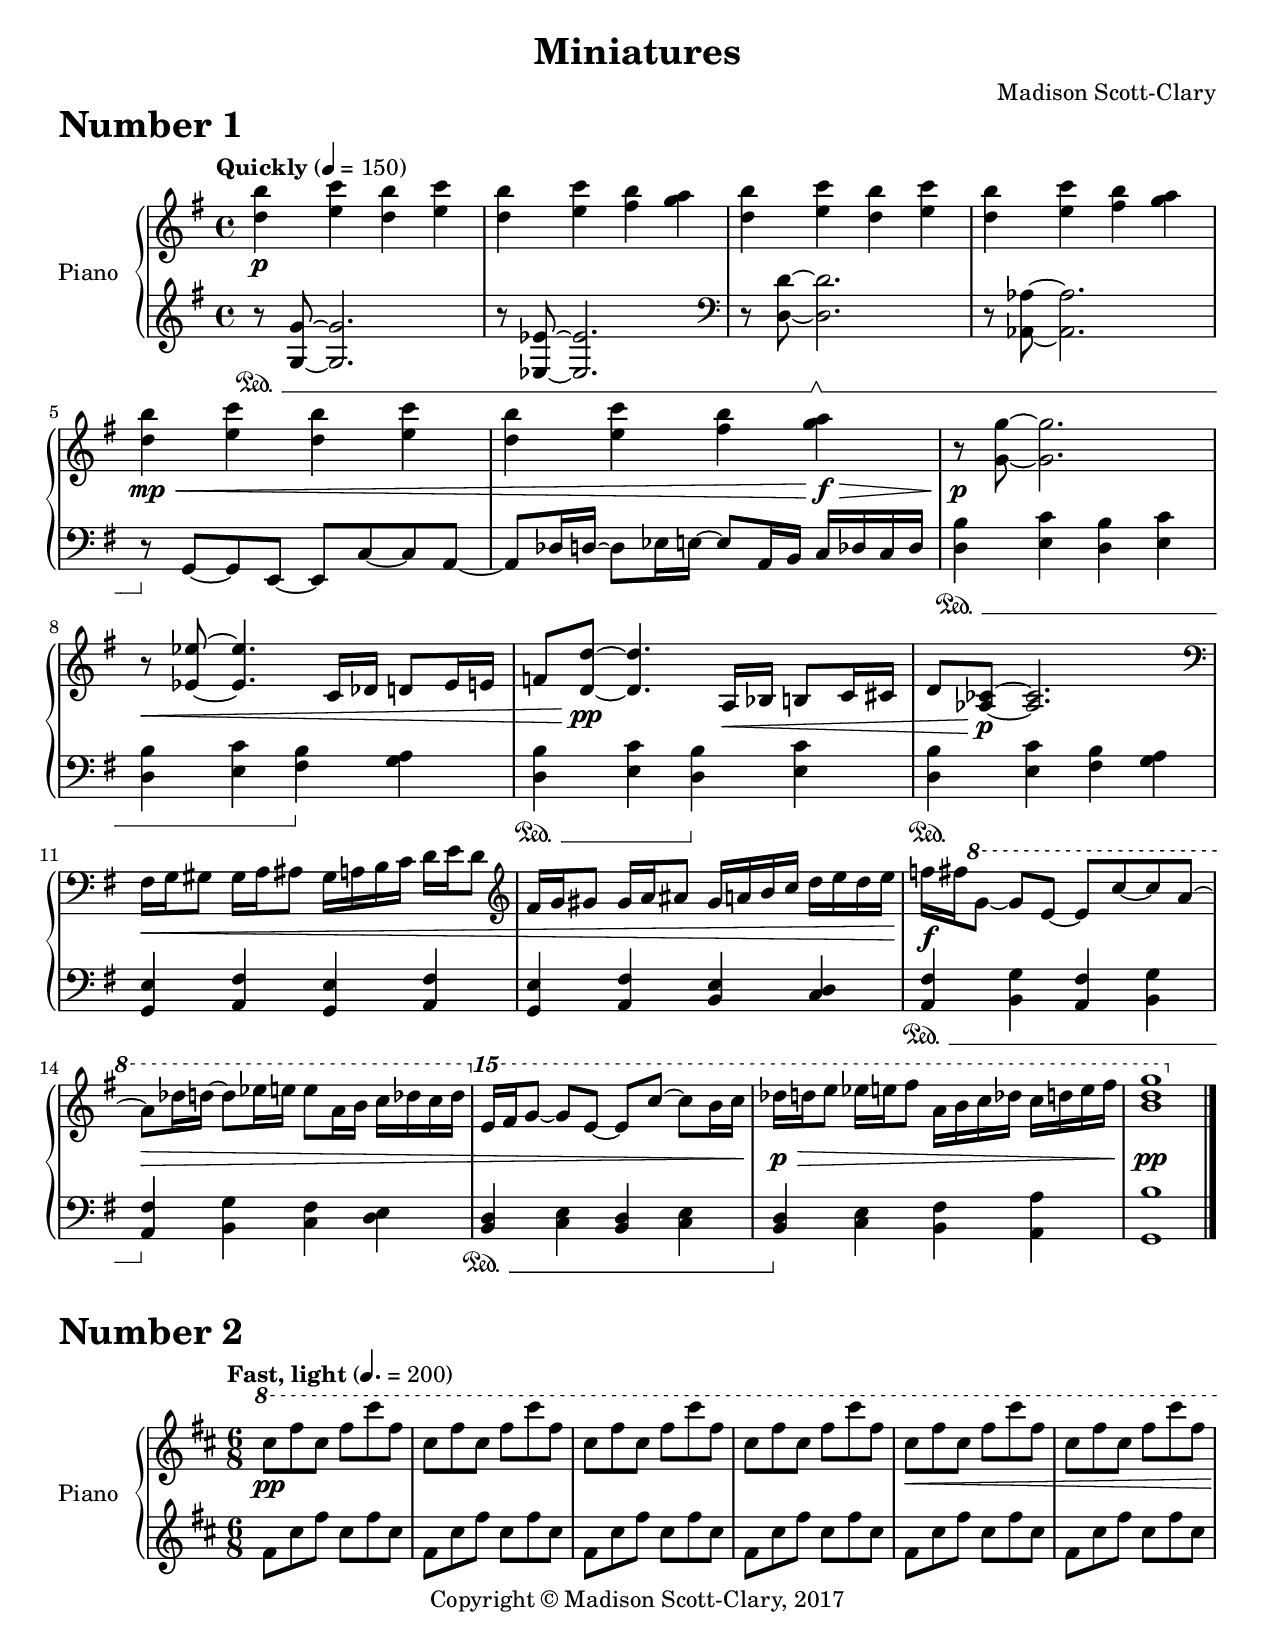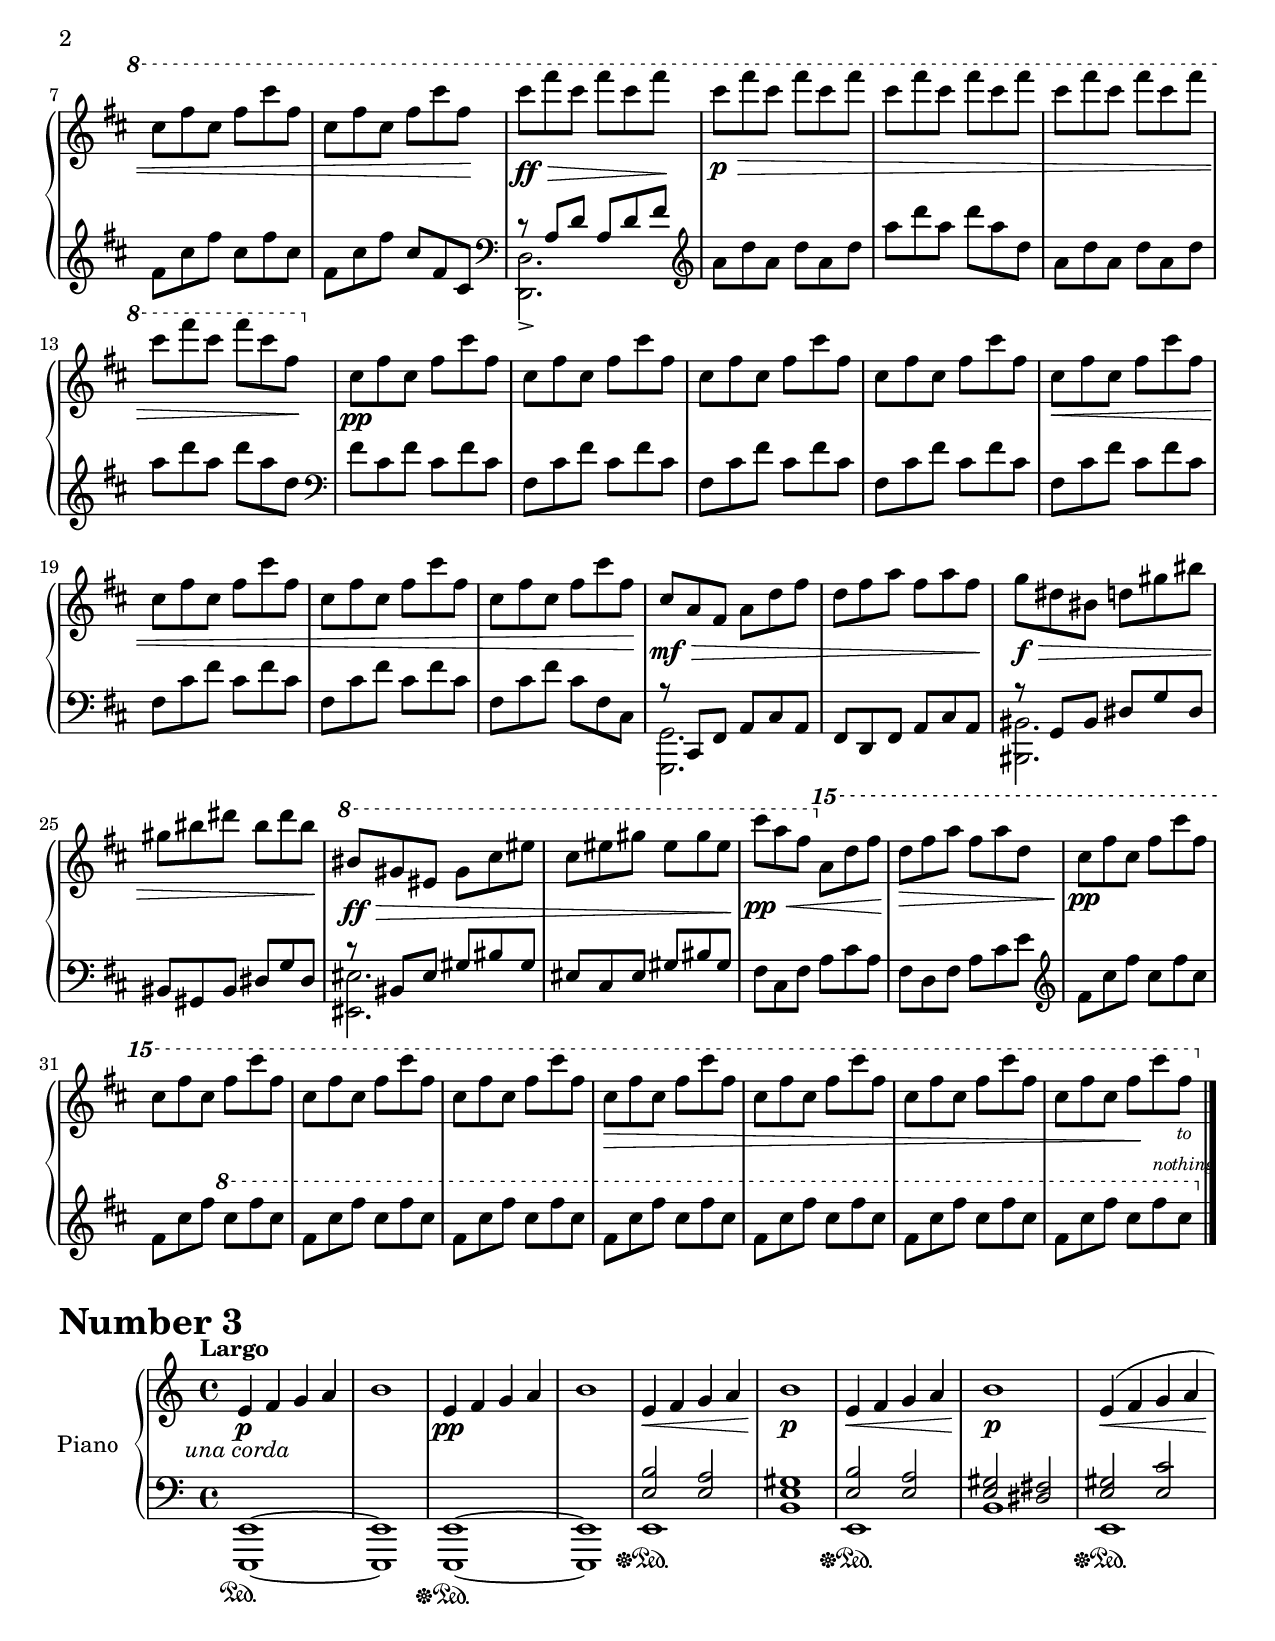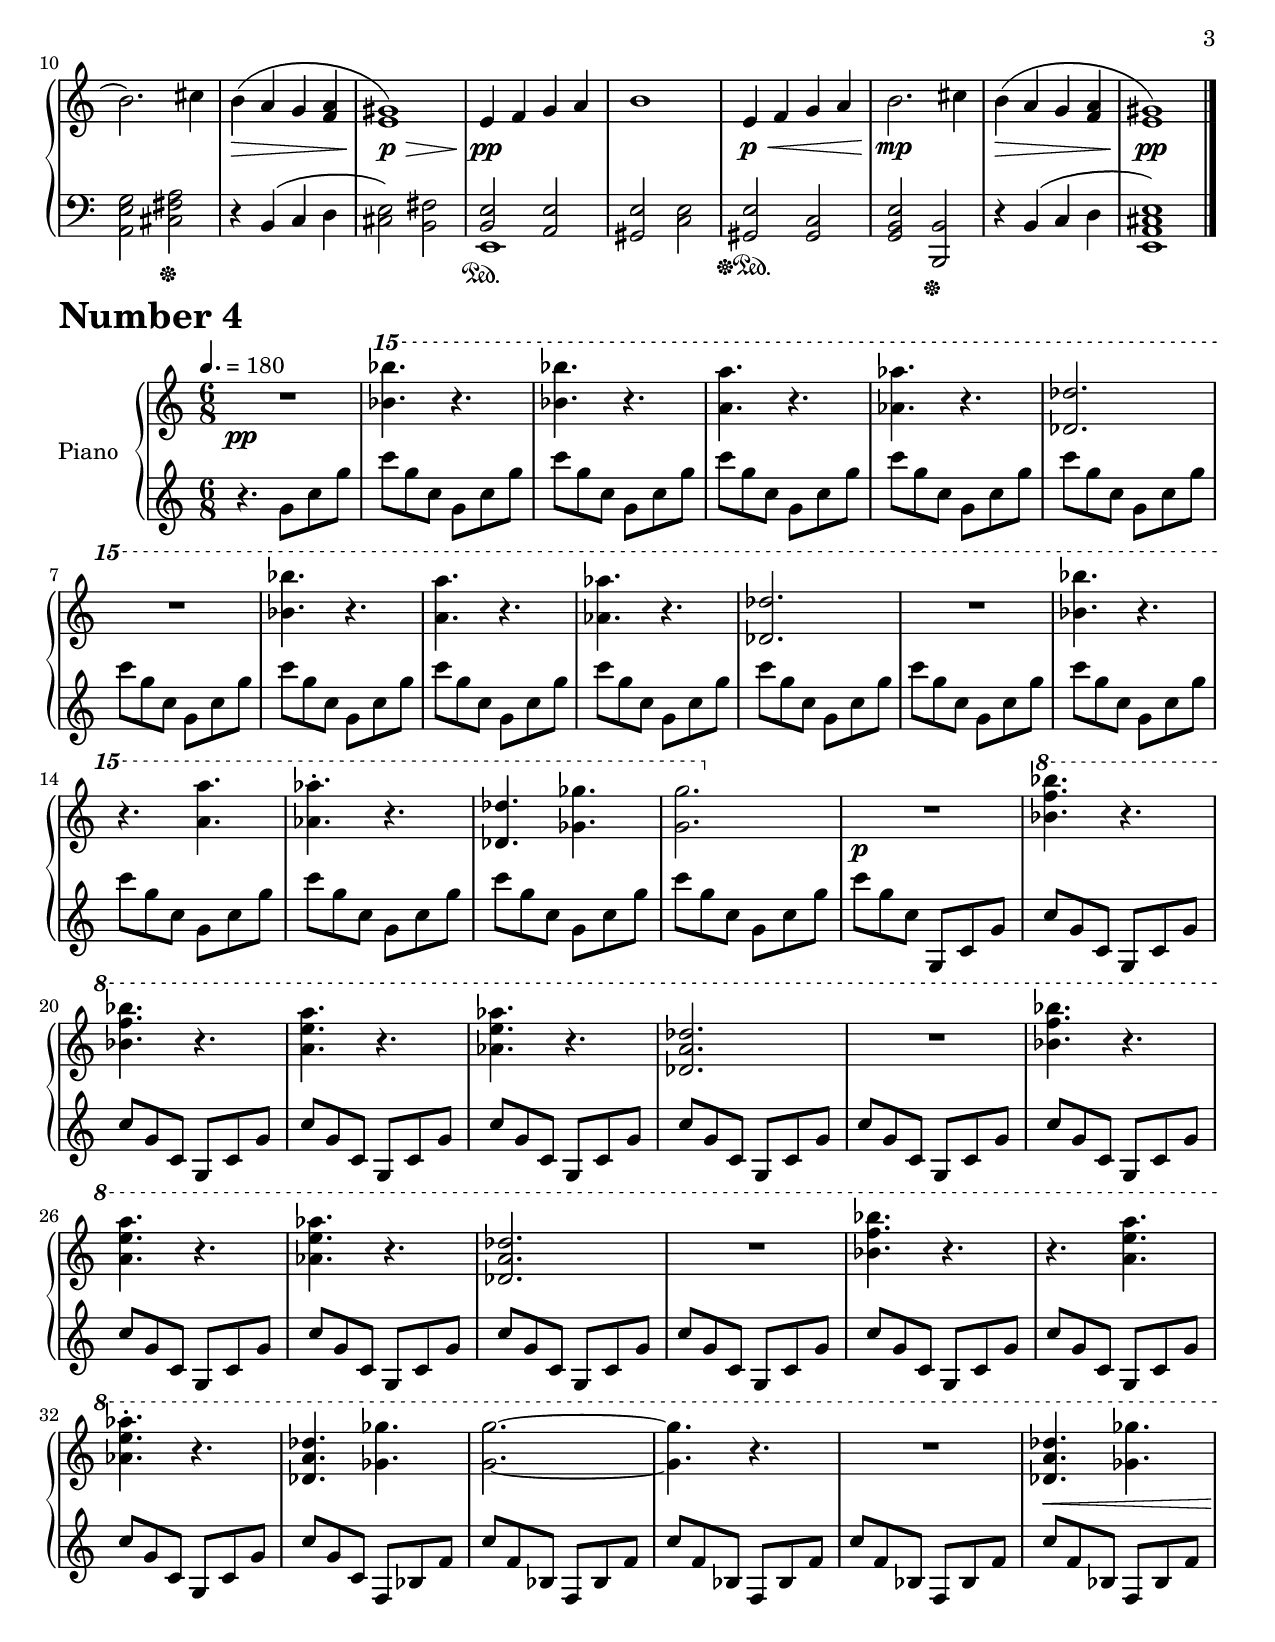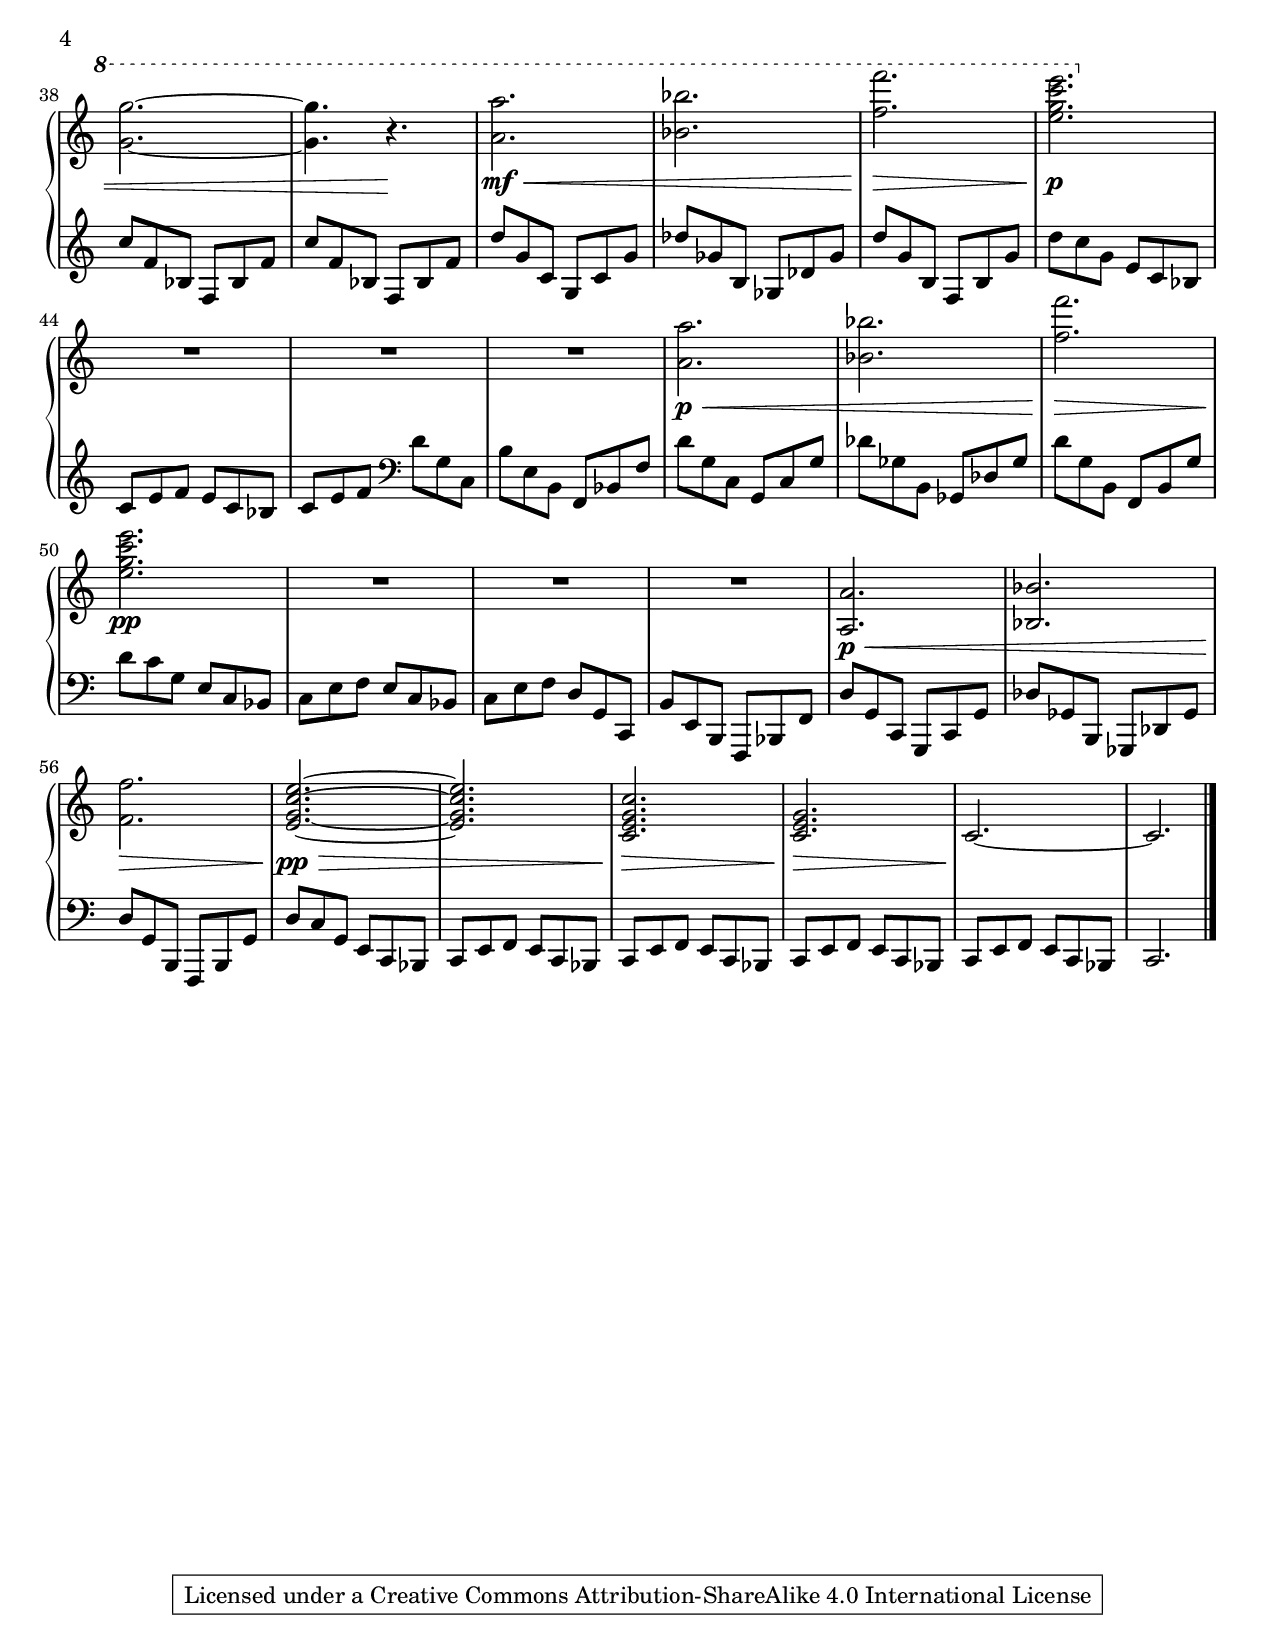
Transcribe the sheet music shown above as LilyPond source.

\version "2.18.2"

\header {
  title = "Miniatures"
  composer = "Madison Scott-Clary"
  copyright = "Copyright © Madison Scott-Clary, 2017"
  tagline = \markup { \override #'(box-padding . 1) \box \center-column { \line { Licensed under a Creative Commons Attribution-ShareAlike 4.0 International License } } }
}

\paper {
  #(set-paper-size "letter")
}

\version "2.18.2"

right = \relative c'' {
  \key g \major
  \time 4/4
  \tempo "Quickly" 4 = 150
  % Music follows here.
  <d b'>\p <e c'> <d b'> <e c'> %1
  <d b'> <e c'> <fis b> <g a> %2
  <d b'> <e c'> <d b'> <e c'> %3
  <d b'> <e c'> <fis b> <g a> %4
  <d b'>\mp\< <e c'> <d b'> <e c'> %5
  <d b'> <e c'> <fis b> <g a>\!\f\> %6
  r8\!\p <g, g'>~ <g g'>2. %7
  r8\< <ees ees'>~ <ees ees'>4. c16 des d8 ees16 e %8
  f8 <d d'>\!\pp~ <d d'>4. a16\< bes b8 c16 cis %9
  d8 <ces aes>\!\p~ <ces aes>2. %10
  \clef bass
  fis,16\< g gis8 gis16 a ais8 gis16 a b c d e d8 %11
  \clef treble
  fis16 g gis8 gis16 a ais8 gis16 a b c d e d e\! %12
  f\f fis \ottava #1 g8~ g e~ e c'~ c a~ %13
  a\> des16 d~ d8 ees16 e e8 a,16 b c des c des %14
  \ottava #2 e fis g8~ g e~ e c'~ c b16 c %15
  des\!\p\> d e8 ees16 e fis8 a,16 b c des c d e fis %16
  <g d b>1\!\pp %17
  \bar "|."
}

left = \relative c' {
  \set Staff.pedalSustainStyle = #'mixed
  \key g \major
  \time 4/4
  \tempo "Quickly" 4 = 150
  % Music follows here.
  r8\sustainOn <g g'>~ <g g'>2. %1
  r8 <ees ees'>~ <ees ees'>2. %2
  \clef bass
  r8 <d d'>~ <d d'>2.\sustainOff\sustainOn %3
  r8 <aes aes'>~ <aes aes'>2. %4
  r8\sustainOff g~ g e~ e c'~ c a~ %5
  a des16 d~ d8 ees16 e~ e8 a,16 b c des c des %6
  <d b'>4\sustainOn <e c'> <d b'> <e c'> %7
  <d b'> <e c'> <fis b>\sustainOff <g a> %8
  <d b'>\sustainOn <e c'> <d b'>\sustainOff <e c'> %9
  <d b'>\sustainOn <e c'> <fis b> <g a> %10
  <g, e'> <a fis'> <g e'> <a fis'> %11
  <g e'> <a fis'> <b e> <c d> %12
  <a fis'>\sustainOn <b g'> <a fis'> <b g'> %13
  <a fis'>\sustainOff <b g'> <c fis> <d e> %14
  <b d>\sustainOn <c e> <b d> <c e> %15
  <b d>\sustainOff <c e> <b fis'> <a a'> %16
  <g b'>1 %17
  \bar "|."
}

minOne = \new PianoStaff \with {
    instrumentName = "Piano"
  } <<
    \new Staff = "right" \with {
      midiInstrument = "acoustic grand"
    } \right
    \new Staff = "left" \with {
      midiInstrument = "acoustic grand"
    } { \clef treble \left }
  >>


\score {
  \minOne
  \header {
    piece = \markup \bold \fontsize #4 "Number 1"
  }
}

\version "2.18.2"

right = \relative c''' {
  \key d \major
  \time 6/8
  \tempo "Fast, light" 4. = 200
  \clef treble
  \ottava #1
  cis8\pp fis cis fis cis' fis,
  cis fis cis fis cis' fis,
  cis fis cis fis cis' fis,
  cis fis cis fis cis' fis,
  cis\< fis cis fis cis' fis,
  cis fis cis fis cis' fis,
  cis fis cis fis cis' fis,
  cis fis cis fis cis' fis,\!
  cis'\ff\> fis cis fis cis fis\!
  cis\p\> fis cis fis cis fis
  cis fis cis fis cis fis
  cis fis cis fis cis fis
  cis fis cis fis cis fis,\!
  \ottava #0
  cis,\pp fis cis fis cis' fis,
  cis fis cis fis cis' fis,
  cis fis cis fis cis' fis,
  cis fis cis fis cis' fis,
  cis\< fis cis fis cis' fis,
  cis fis cis fis cis' fis,
  cis fis cis fis cis' fis,
  cis fis cis fis cis' fis,\!
  cis\mf\> a fis a d fis
  d fis a fis a fis\!
  g\f\> dis bis d gis bis
  gis bis dis bis dis bis\!
  \ottava #1
  bis\ff\> gis eis gis cis eis
  cis eis gis eis gis eis\!
  cis'\pp\< a fis \ottava #2 a d fis\!
  d\> fis a fis a d,
  cis\!\pp fis cis fis cis' fis,
  cis fis cis fis cis' fis,
  cis fis cis fis cis' fis,
  cis fis cis fis cis' fis,
  cis\> fis cis fis cis' fis,
  cis fis cis fis cis' fis,
  cis fis cis fis cis' fis,
  cis fis cis fis\! cis'_\markup { \center-column \tiny \italic { to nothing } } fis,
  \bar "|."
}

left = \relative c' {
  \set Staff.pedalSustainStyle = #'mixed
  \key d \major
  \clef treble
  fis8 cis' fis cis fis cis
  fis, cis' fis cis fis cis
  fis, cis' fis cis fis cis
  fis, cis' fis cis fis cis
  fis, cis' fis cis fis cis
  fis, cis' fis cis fis cis
  fis, cis' fis cis fis cis
  fis, cis' fis cis fis, cis
  \clef bass
  << {
    r8 a d a d fis
  } \\ {
    <d, d,>2.->
  } >>
  \clef treble
  a''8 d a d a d
  a' d a d a d,
  a d a d a d
  a' d a d a d,
  \clef bass
  fis, cis fis cis fis cis
  fis, cis' fis cis fis cis
  fis, cis' fis cis fis cis
  fis, cis' fis cis fis cis
  fis, cis' fis cis fis cis
  fis, cis' fis cis fis cis
  fis, cis' fis cis fis cis
  fis, cis' fis cis fis, cis
  << {
    r8 cis, fis a cis a
    fis d fis a cis a
    r g bis dis g dis
    bis gis bis dis g dis
    r bis eis gis bis gis
    eis cis eis gis bis gis
  } \\ {
    <g, g,>2.
    s
    <bis bis,>
    s
    <eis eis,>
  } >>
  fis8 cis fis a cis a
  fis d fis a cis e
  \clef treble
  fis cis' fis cis fis cis
  fis, cis' fis \ottava #1 cis' fis cis
  fis, cis' fis cis fis cis
  fis, cis' fis cis fis cis
  fis, cis' fis cis fis cis
  fis, cis' fis cis fis cis
  fis, cis' fis cis fis cis
  fis, cis' fis cis fis cis
  \bar "|."
}

minTwo = \new PianoStaff \with {
    instrumentName = "Piano"
  } <<
    \new Staff = "right" \with {
      midiInstrument = "acoustic grand"
    } \right
    \new Staff = "left" \with {
      midiInstrument = "acoustic grand"
    } { \clef treble \left }
  >>
  
%\score { \minTwo }


\score {
  \minTwo
  \header {
    piece = \markup \bold \fontsize #4 "Number 2"
  }
}

global = {
  \key c \major
  \time 4/4
  \tempo "Largo"
}

right = \relative c' {
  \global
  % Music follows here.
  e4\p\unaCorda f g a 
  b1
  e,4\pp f g a
  b1
  e,4\< f g a
  b1\!\p
  e,4\< f g a
  b1\!\p
  e,4\<( f g a
  b2.\!) cis4
  b\>( a g <f a>
  <e gis>1\!\p\>)
  e4\!\pp f g a
  b1
  e,4\p\< f g a
  b2.\!\mp cis4
  b\>( a g <f a>
  <e gis>1\!\pp)
  \bar "|."
}

left = \relative c, {
  \global
  % Music follows here.
  <e e,>1~\sustainOn
  <e e,>
  <e e,>~\sustainOff\sustainOn
  <e e,>
  <<
    {
      <e' b'>2 <e a>
      <e gis>1
      <e b'>2 <e a>
      <e gis> <dis fis>
      <e gis> <e c'>
    } \\ {
      e,1\sustainOff\sustainOn
      b'
      e,1\sustainOff\sustainOn
      b'
      e,\sustainOff\sustainOn
    }
  >>
  <a e' g>2 <cis fis a>\sustainOff
  r4 b( c d
  <cis e>2) <b fis'>
  <<
    {
      <b e> <a e'>
    } \\ {
      e1\sustainOn
    }
  >>
  <gis e'>2 <c e>
  <gis e'>\sustainOff\sustainOn <gis c>
  <g b e> <b, b'>\sustainOff
  r4 b'( c d
  <e cis a e>1)
}


minThree = \new PianoStaff \with {
    instrumentName = "Piano"
  } <<
    \new Staff = "right" \with {
      midiInstrument = "acoustic grand"
    } \right
    \new Staff = "left" \with {
      midiInstrument = "acoustic grand"
    } { \clef bass \left }
  >>


\score {
  \minThree
  \header {
    piece = \markup \bold \fontsize #4 "Number 3"
  }
}

global = {
  \key c \major
  \time 6/8
  \tempo 4. = 180
}

right = \relative c' {
  \global
  % Music follows here.
  R2.\pp
  \ottava #2
  <bes''' bes'>4. r
  <bes bes'> r
  <a a'> r
  <aes aes'> r
  <des, des'>2.
  R
  <bes' bes'>4. r
  <a a'> r
  <aes aes'> r
  <des, des'>2.
  R
  <bes' bes'> 4. r
  r <a a'>
  <aes aes'>\staccato r
  <des, des'> <ges ges'>
  <g g'>2.
  R\p
  \ottava #1
  <bes, f' bes>4. r
  <bes f' bes> r
  <a e' a> r
  <aes e' aes> r
  <des, a' des>2.
  R
  <bes' f' bes>4. r
  <a e' a> r
  <aes e' aes> r
  <des, a' des>2.
  R
  <bes' f' bes> 4. r
  r <a e' a>
  <aes e' aes>\staccato r
  <des, a' des> <ges ges'>
  <g g'>2.~
  <g g'>4. r
  R2.
  <des a' des>4.\< <ges ges'>
  <g g'>2.~
  <g g'>4. r\!
  <a a'>2.\mf\<
  <bes bes'>
  <f' f'>\!\>
  <e g c e>\!\p
  R
  R
  R
  \ottava #0
  <a,, a'>2.\p\<
  <bes bes'>
  <f' f'>\!\>
  <e g c e>\!\pp
  R
  R
  R
  <a,, a'>2.\p\<
  <bes bes'>
  <f' f'>\!\>
  <e g c e>~\!\pp\>
  <e g c e>
  <c e g c>\!\>
  <c e g>\!\>
  c~\!
  c
  \bar "|."
}

left = \relative c, {
  \global
  % Music follows here.
  r4. g'''8 c g'
  c g c, g c g'
  c g c, g c g'
  c g c, g c g'
  c g c, g c g'
  c g c, g c g'
  c g c, g c g'
  c g c, g c g'
  c g c, g c g'
  c g c, g c g'
  c g c, g c g'
  c g c, g c g'
  c g c, g c g'
  c g c, g c g'
  c g c, g c g'
  c g c, g c g'
  c g c, g c g'
  c g c, g, c g'
  c g c, g c g'
  c g c, g c g'
  c g c, g c g'
  c g c, g c g'
  c g c, g c g'
  c g c, g c g'
  c g c, g c g'
  c g c, g c g'
  c g c, g c g'
  c g c, g c g'
  c g c, g c g'
  c g c, g c g'
  c g c, g c g'
  c g c, g c g'
  c g c, f, bes f'
  c' f,  bes, f bes f'
  c' f,  bes, f bes f'
  c' f,  bes, f bes f'
  c' f,  bes, f bes f'
  c' f,  bes, f bes f'
  c' f,  bes, f bes f'
  d' g, c, g c g'
  des' ges, b, ges des' ges
  d' g, b, f b g'
  d' c g e c bes
  c e f e c bes
  c e f \clef bass d g, c,
  b' e, b f bes f'd' g, c, g c g'
  des' ges, b, ges des' ges
  d' g, b, f b g'
  d' c g e c bes
  c e f e c bes
  c e f d g, c,
  b' e, b f bes f'
  d' g, c, g c g'
  des' ges, b, ges des' ges
  d' g, b, f b g'
  d' c g e c bes
  c e f e c bes
  c e f e c bes
  c e f e c bes
  c e f e c bes
  c2.
}


minFour = \new PianoStaff \with {
    instrumentName = "Piano"
  } <<
    \new Staff = "right" \with {
      midiInstrument = "acoustic grand"
    } \right
    \new Staff = "left" \with {
      midiInstrument = "acoustic grand"
    } { \clef treble \left }
  >>


\score {
  \minFour
  \header {
    piece = \markup \bold \fontsize #4 "Number 4"
  }
}